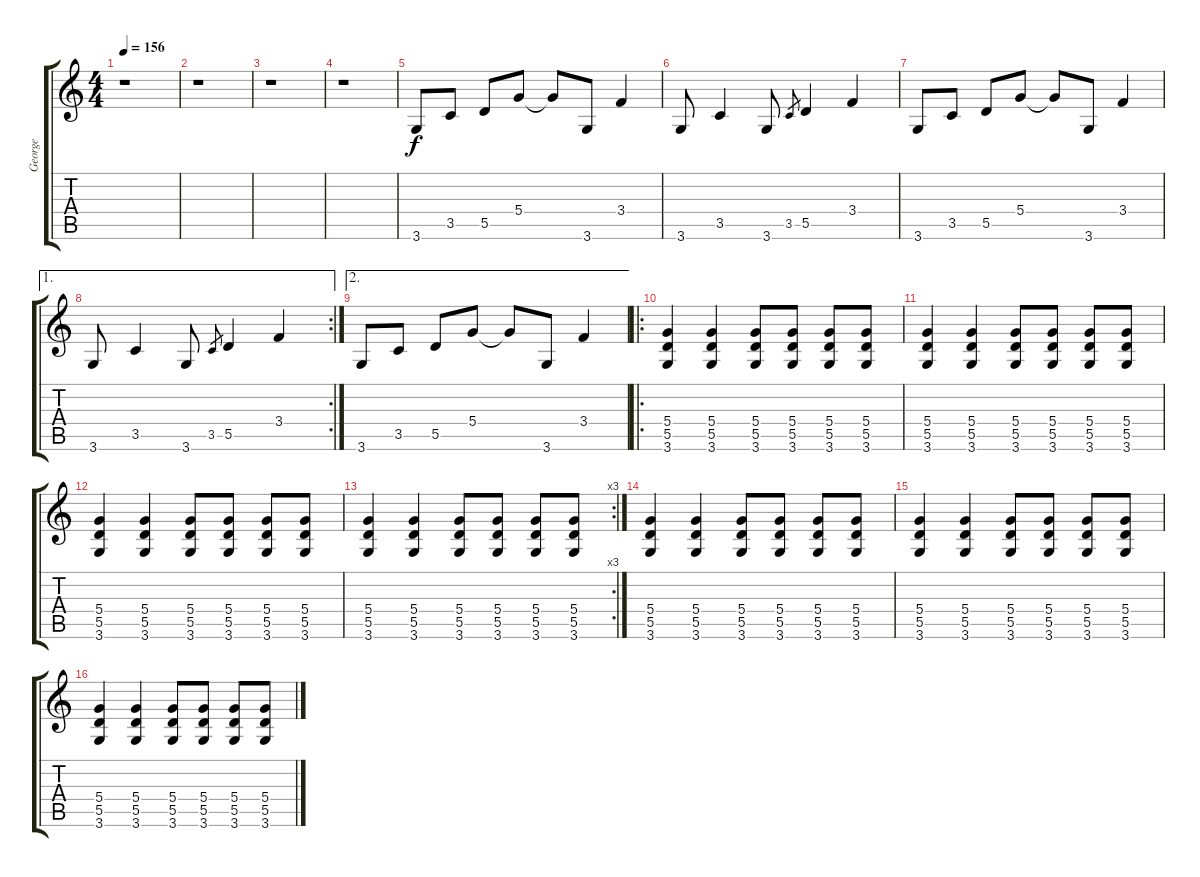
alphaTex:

\track ("George" "George") {instrument overdrivenguitar}
\staff {score tabs}
\tuning (E4 B3 G3 D3 A2 E2) {hide}
\ts (4 4)
\tempo 156
\clef g2
\ks c
r.1{dy f} |
r.1 |
r.1 |
r.1 |
3.6.8 3.5.8 5.5.8 5.4.8 5.4{t}.8 3.6.8 3.4.4 |
3.6.8 3.5.4 3.6.8 3.5.8{gr} 5.5.4 3.4.4 |
3.6.8 3.5.8 5.5.8 5.4.8 5.4{t}.8 3.6.8 3.4.4 |
\ae 1
\rc 2
3.6.8 3.5.4 3.6.8 3.5.8{gr} 5.5.4 3.4.4 |
\ae 2
3.6.8 3.5.8 5.5.8 5.4.8 5.4{t}.8 3.6.8 3.4.4 |
\ro
(5.4 5.5 3.6).4 (5.4 5.5 3.6).4 (5.4 5.5 3.6).8 (5.4 5.5 3.6).8 (5.4 5.5 3.6).8 (5.4 5.5 3.6).8 |
(5.4 5.5 3.6).4 (5.4 5.5 3.6).4 (5.4 5.5 3.6).8 (5.4 5.5 3.6).8 (5.4 5.5 3.6).8 (5.4 5.5 3.6).8 |
(5.4 5.5 3.6).4 (5.4 5.5 3.6).4 (5.4 5.5 3.6).8 (5.4 5.5 3.6).8 (5.4 5.5 3.6).8 (5.4 5.5 3.6).8 |
\rc 3
(5.4 5.5 3.6).4 (5.4 5.5 3.6).4 (5.4 5.5 3.6).8 (5.4 5.5 3.6).8 (5.4 5.5 3.6).8 (5.4 5.5 3.6).8 |
(5.4 5.5 3.6).4{volume 10} (5.4 5.5 3.6).4 (5.4 5.5 3.6).8{volume 8} (5.4 5.5 3.6).8 (5.4 5.5 3.6).8 (5.4 5.5 3.6).8 |
(5.4 5.5 3.6).4{volume 7} (5.4 5.5 3.6).4 (5.4 5.5 3.6).8{volume 5} (5.4 5.5 3.6).8 (5.4 5.5 3.6).8 (5.4 5.5 3.6).8 |
(5.4 5.5 3.6).4{volume 3} (5.4 5.5 3.6).4 (5.4 5.5 3.6).8{volume 3} (5.4 5.5 3.6).8 (5.4 5.5 3.6).8{volume 2} (5.4 5.5 3.6).8
